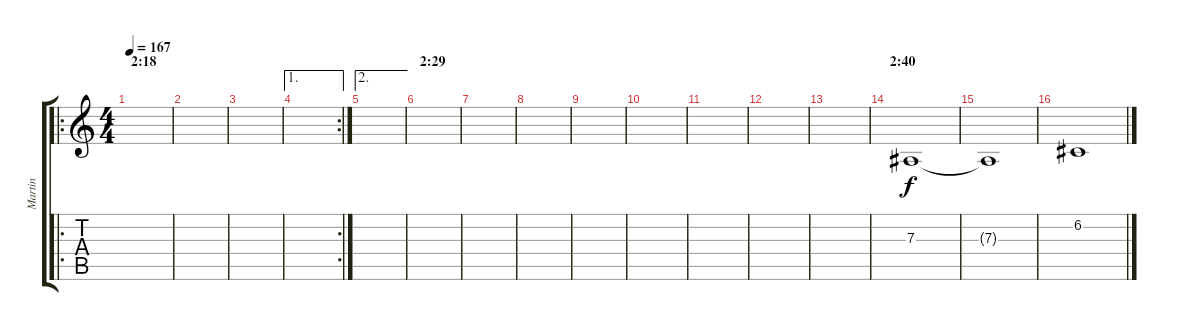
\track ("Martin" "Martin") {instrument stringensemble1}
\staff {score tabs}
\tuning (C4 G3 Eb3 Bb2 F2 C2) {hide}
\ro
\ts (4 4)
\section ("" "2:18")
\tempo 167
\clef g2
\ks c
|
|
|
\ae 1
\rc 2
|
\ae 2
|
\section ("" "2:29")
|
|
|
|
|
|
|
|
\section ("" "2:40")
7.3.1 |
7.3{t}.1 |
6.2.1
